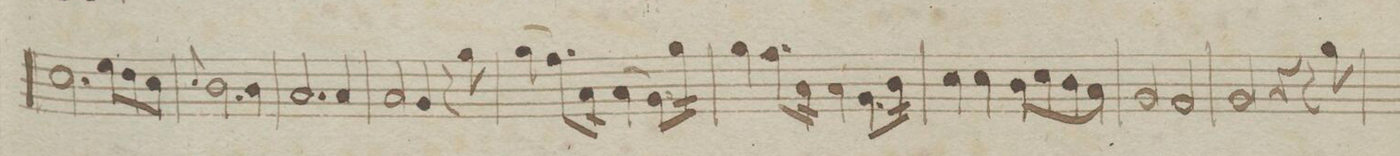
**kern	**dynam
*I"Violin 2do	*
*clefG2	*
*k[f#]	*
*met(c)	*
*M4/4	*
2.cc\	.
12ee\L	.
12dd\	.
12cc\J	.
=130	=130
8qqcc/	.
2.b\	.
4b\	.
=131	=131
2.a/	.
4a/	.
=132	=132
2a/	.
4g/	.
8r	.
8gg\	.
=133	=133
(4gg\	.
8.ff#\L)	.
16a\Jk	.
(4a\	.
8.g\L)	.
16gg\Jk	.
=134	=134
4gg\	.
8.ff#\L	.
16a\Jk	.
4a\	.
8.g\L	.
16b\Jk	.
=135	=135
4cc\	.
4cc\	.
8b\L	.
8cc\	.
8b\	.
8a\J	.
=136	=136
2g/	.
2f#/	.
=137	=137
2g/	.
4r	.
8r	.
8gg\	.
=138	=138
*-	*-
